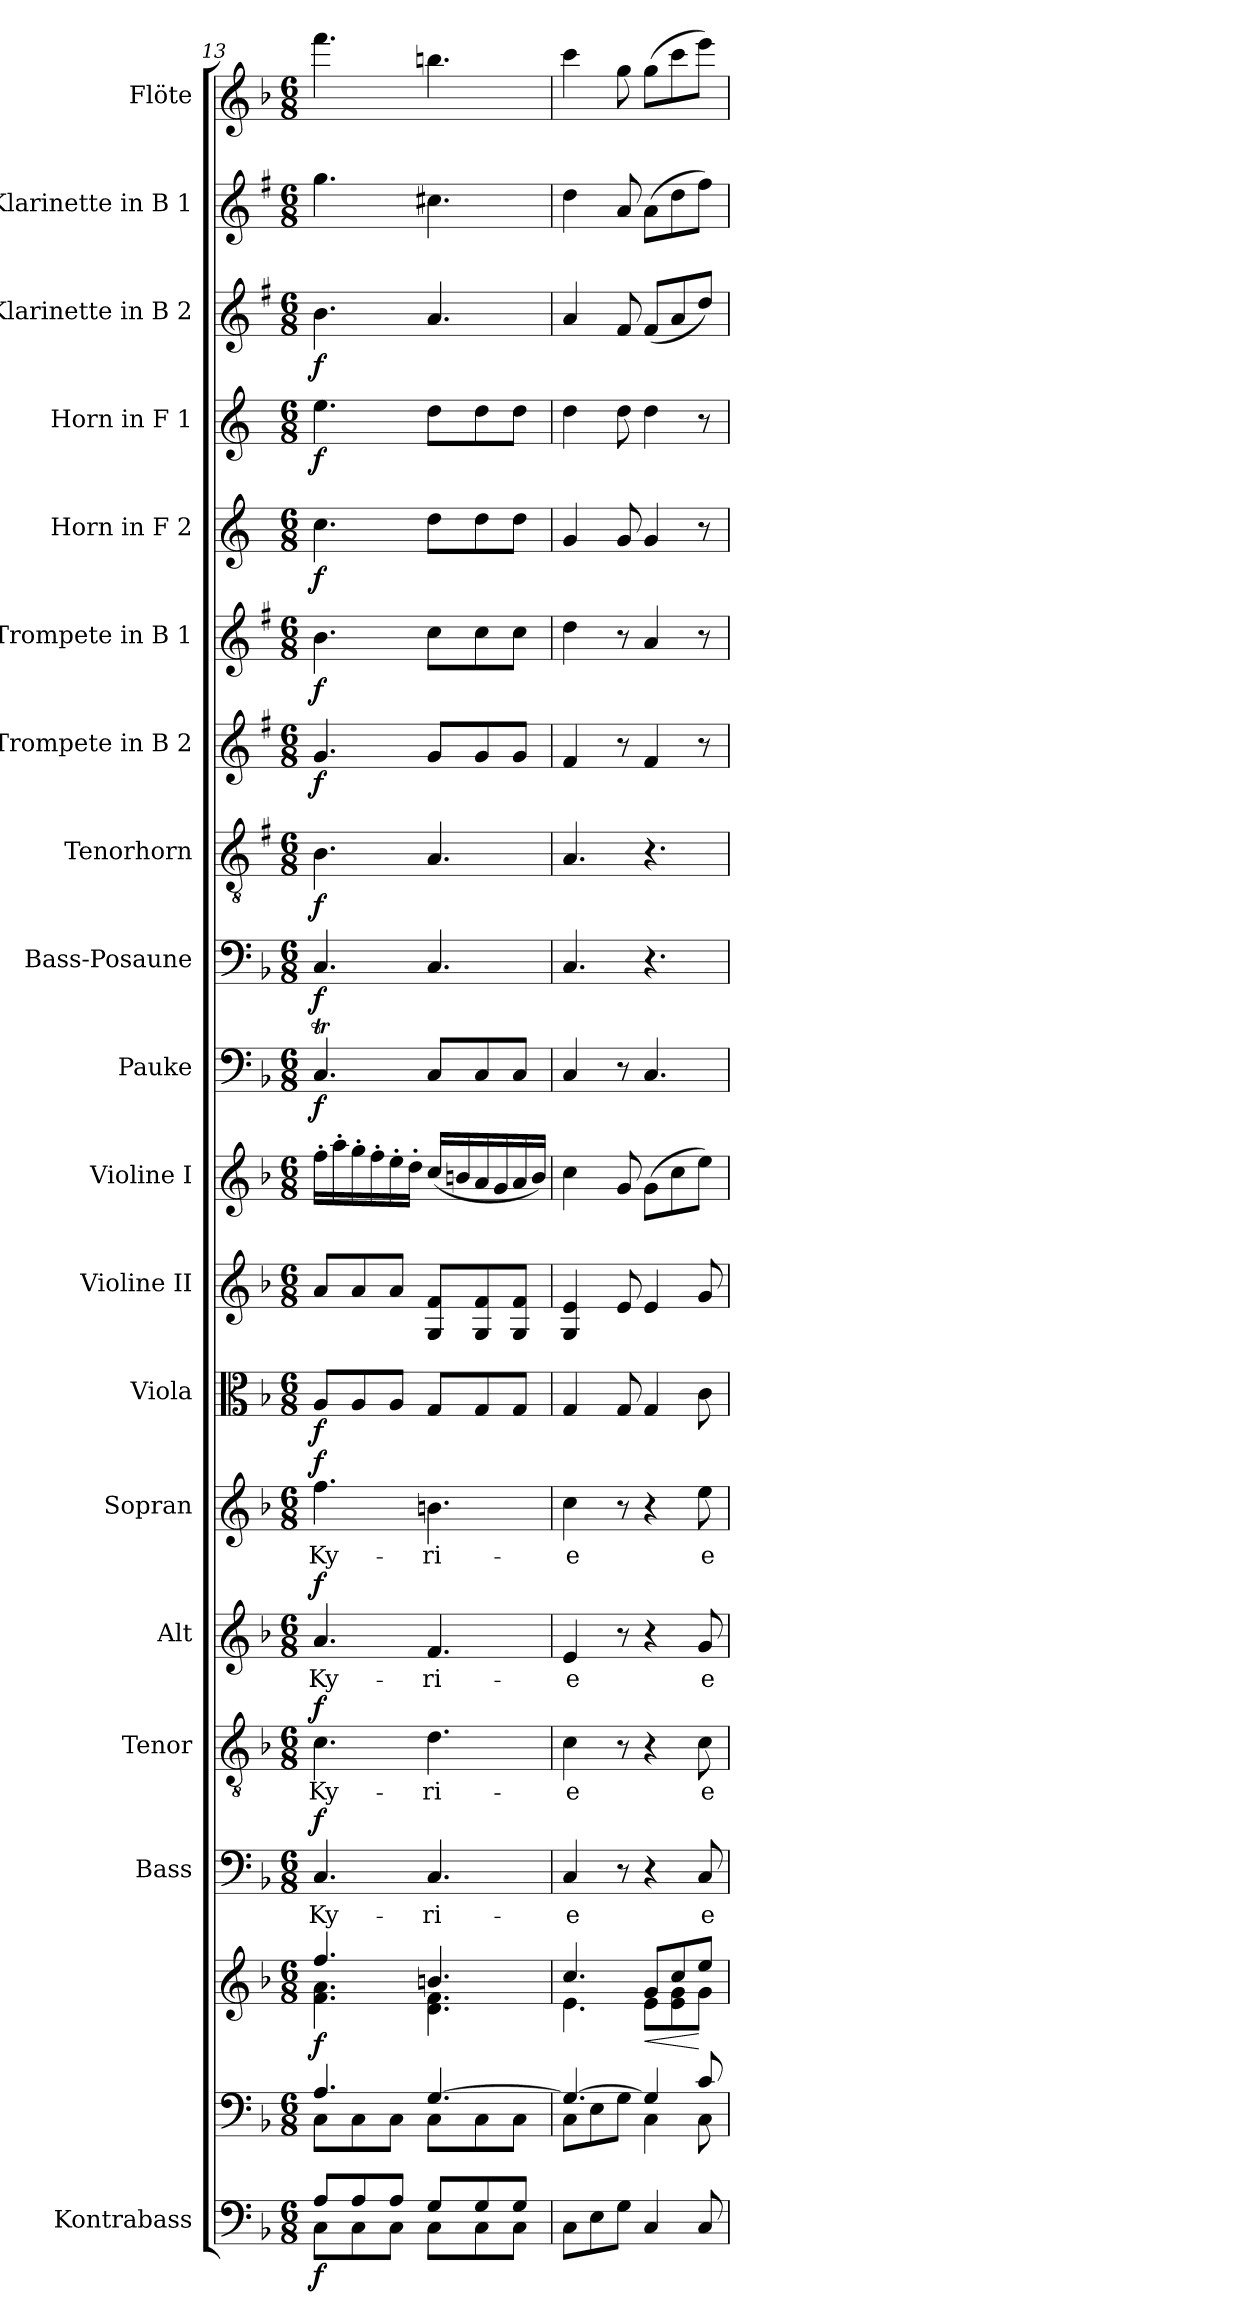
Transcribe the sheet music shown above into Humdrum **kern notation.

**kern	**dynam	**kern	**kern	**dynam	**kern	**text	**dynam	**kern	**text	**dynam	**kern	**text	**dynam	**kern	**text	**dynam	**kern	**dynam	**kern	**kern	**kern	**dynam	**kern	**dynam	**kern	**dynam	**kern	**dynam	**kern	**dynam	**kern	**dynam	**kern	**dynam	**kern	**dynam	**kern	**kern
*part19	*part19	*part18	*part18	*part18	*part17	*part17	*part17	*part16	*part16	*part16	*part15	*part15	*part15	*part14	*part14	*part14	*part13	*part13	*part12	*part11	*part10	*part10	*part9	*part9	*part8	*part8	*part7	*part7	*part6	*part6	*part5	*part5	*part4	*part4	*part3	*part3	*part2	*part1
*staff20	*staff20	*staff19	*staff18	*staff18/19	*staff17	*staff17	*staff17	*staff16	*staff16	*staff16	*staff15	*staff15	*staff15	*staff14	*staff14	*staff14	*staff13	*staff13	*staff12	*staff11	*staff10	*staff10	*staff9	*staff9	*staff8	*staff8	*staff7	*staff7	*staff6	*staff6	*staff5	*staff5	*staff4	*staff4	*staff3	*staff3	*staff2	*staff1
*I"Kontrabass	*	*	*	*	*I"Bass	*	*	*I"Tenor	*	*	*I"Alt	*	*	*I"Sopran	*	*	*I"Viola	*	*I"Violine II	*I"Violine I	*I"Pauke	*	*I"Bass-Posaune	*	*I"Tenorhorn	*	*I"Trompete in B 2	*	*I"Trompete in B 1	*	*I"Horn in F 2	*	*I"Horn in F 1	*	*I"Klarinette in B 2	*	*I"Klarinette in B 1	*I"Flöte
*I'Kb.	*	*	*	*	*I'B	*	*	*I'T	*	*	*I'A	*	*	*I'S	*	*	*I'Vla.	*	*I'Vl. II	*I'Vl. I	*I'Pk.	*	*I'B. Pos.	*	*I'T	*	*	*	*	*	*I'Hrn. 2	*	*I'Hrn. 1	*	*	*	*	*I'Fl.
*clefF4	*	*clefF4	*clefG2	*	*clefF4	*	*	*clefGv2	*	*	*clefG2	*	*	*clefG2	*	*	*clefC3	*	*clefG2	*clefG2	*clefF4	*	*clefF4	*	*clefGv2	*	*clefG2	*	*clefG2	*	*clefG2	*	*clefG2	*	*clefG2	*	*clefG2	*clefG2
*ITrd7c12	*	*	*	*	*	*	*	*	*	*	*	*	*	*	*	*	*	*	*	*	*	*	*	*	*ITrd1c2	*	*ITrd1c2	*	*ITrd1c2	*	*ITrd4c7	*	*ITrd4c7	*	*ITrd1c2	*	*ITrd1c2	*
*k[b-]	*	*k[b-]	*k[b-]	*	*k[b-]	*	*	*k[b-]	*	*	*k[b-]	*	*	*k[b-]	*	*	*k[b-]	*	*k[b-]	*k[b-]	*k[b-]	*	*k[b-]	*	*k[b-]	*	*k[b-]	*	*k[b-]	*	*k[b-]	*	*k[b-]	*	*k[b-]	*	*k[b-]	*k[b-]
*F:	*	*F:	*F:	*	*F:	*	*	*F:	*	*	*F:	*	*	*F:	*	*	*F:	*	*F:	*F:	*F:	*	*F:	*	*F:	*	*F:	*	*F:	*	*F:	*	*F:	*	*F:	*	*F:	*F:
*M6/8	*	*M6/8	*M6/8	*	*M6/8	*	*	*M6/8	*	*	*M6/8	*	*	*M6/8	*	*	*M6/8	*	*M6/8	*M6/8	*M6/8	*	*M6/8	*	*M6/8	*	*M6/8	*	*M6/8	*	*M6/8	*	*M6/8	*	*M6/8	*	*M6/8	*M6/8
=13	=13	=13	=13	=13	=13	=13	=13	=13	=13	=13	=13	=13	=13	=13	=13	=13	=13	=13	=13	=13	=13	=13	=13	=13	=13	=13	=13	=13	=13	=13	=13	=13	=13	=13	=13	=13	=13	=13
*^	*	*^	*^	*	*	*	*	*	*	*	*	*	*	*	*	*	*	*	*	*	*	*	*	*	*	*	*	*	*	*	*	*	*	*	*	*	*	*
!	!	!LO:DY:b	!	!	!	!	!LO:DY:b	!	!LO:LY:b	!LO:DY:a	!	!LO:LY:b	!LO:DY:a	!	!LO:LY:b	!LO:DY:a	!	!LO:LY:b	!LO:DY:a	!	!LO:DY:b	!	!	!	!LO:DY:b	!	!LO:DY:b	!	!LO:DY:b	!	!LO:DY:b	!	!LO:DY:b	!	!LO:DY:b	!	!LO:DY:b	!	!LO:DY:b	!	!
8AA/L	8CC\L	f	4.A/	8C\L	4.ff/	4.f\ 4.a\	f	4.C/	Ky-	f	4.c\	Ky-	f	4.a/	Ky-	f	4.ff\	Ky-	f	8A/L	f	8a/L	16ff'>\LL	4.CT/	f	4.C/	f	4.A\	f	4.f/	f	4.a\	f	4.f\	f	4.a\	f	4.a\	f	4.ff\	4.fff\
.	.	.	.	.	.	.	.	.	.	.	.	.	.	.	.	.	.	.	.	.	.	.	16aa'>\	.	.	.	.	.	.	.	.	.	.	.	.	.	.	.	.	.	.
8AA/	8CC\	.	.	8C\	.	.	.	.	.	.	.	.	.	.	.	.	.	.	.	8A/	.	8a/	16gg'>\	.	.	.	.	.	.	.	.	.	.	.	.	.	.	.	.	.	.
.	.	.	.	.	.	.	.	.	.	.	.	.	.	.	.	.	.	.	.	.	.	.	16ff'>\	.	.	.	.	.	.	.	.	.	.	.	.	.	.	.	.	.	.
8AA/J	8CC\J	.	.	8C\J	.	.	.	.	.	.	.	.	.	.	.	.	.	.	.	8A/J	.	8a/J	16ee'>\	.	.	.	.	.	.	.	.	.	.	.	.	.	.	.	.	.	.
.	.	.	.	.	.	.	.	.	.	.	.	.	.	.	.	.	.	.	.	.	.	.	16dd'>\JJ	.	.	.	.	.	.	.	.	.	.	.	.	.	.	.	.	.	.
!	!	!	!	!	!	!	!	!	!LO:LY:b	!	!	!LO:LY:b	!	!	!LO:LY:b	!	!	!LO:LY:b	!	!	!	!	!	!	!	!	!	!	!	!	!	!	!	!	!	!	!	!	!	!	!
8GG/L	8CC\L	.	[>4.G/	8C\L	4.bn/	4.d\ 4.f\	.	4.C/	-ri-	.	4.d\	-ri-	.	4.f/	-ri-	.	4.bn\	-ri-	.	8G/L	.	8G/ 8f/L	(<16cc/LL	8C/L	.	4.C/	.	4.G/	.	8f/L	.	8b-\L	.	8g\L	.	8g\L	.	4.g/	.	4.bn\	4.bbn\
.	.	.	.	.	.	.	.	.	.	.	.	.	.	.	.	.	.	.	.	.	.	.	16bn/	.	.	.	.	.	.	.	.	.	.	.	.	.	.	.	.	.	.
8GG/	8CC\	.	.	8C\	.	.	.	.	.	.	.	.	.	.	.	.	.	.	.	8G/	.	8G/ 8f/	16a/	8C/	.	.	.	.	.	8f/	.	8b-\	.	8g\	.	8g\	.	.	.	.	.
.	.	.	.	.	.	.	.	.	.	.	.	.	.	.	.	.	.	.	.	.	.	.	16g/	.	.	.	.	.	.	.	.	.	.	.	.	.	.	.	.	.	.
8GG/J	8CC\J	.	.	8C\J	.	.	.	.	.	.	.	.	.	.	.	.	.	.	.	8G/J	.	8G/ 8f/J	16a/	8C/J	.	.	.	.	.	8f/J	.	8b-\J	.	8g\J	.	8g\J	.	.	.	.	.
.	.	.	.	.	.	.	.	.	.	.	.	.	.	.	.	.	.	.	.	.	.	.	16b/JJ)	.	.	.	.	.	.	.	.	.	.	.	.	.	.	.	.	.	.
*v	*v	*	*	*	*	*	*	*	*	*	*	*	*	*	*	*	*	*	*	*	*	*	*	*	*	*	*	*	*	*	*	*	*	*	*	*	*	*	*	*	*
=14	=14	=14	=14	=14	=14	=14	=14	=14	=14	=14	=14	=14	=14	=14	=14	=14	=14	=14	=14	=14	=14	=14	=14	=14	=14	=14	=14	=14	=14	=14	=14	=14	=14	=14	=14	=14	=14	=14	=14	=14
!	!	!	!	!	!	!	!	!LO:LY:b	!	!	!LO:LY:b	!	!	!LO:LY:b	!	!	!LO:LY:b	!	!	!	!	!	!	!	!	!	!	!	!	!	!	!	!	!	!	!	!	!	!	!
8CC\L	.	4.G/_	8C\L	4.cc/	4.e\	.	4C/	-e	.	4c\	-e	.	4e/	-e	.	4cc\	-e	.	4G/	.	4G/ 4e/	4cc\	4C/	.	4.C/	.	4.G/	.	4e/	.	4cc\	.	4c/	.	4g\	.	4g/	.	4cc\	4ccc\
8EE\	.	.	8E\	.	.	.	.	.	.	.	.	.	.	.	.	.	.	.	.	.	.	.	.	.	.	.	.	.	.	.	.	.	.	.	.	.	.	.	.	.
8GG\J	.	.	8G\J	.	.	.	8r	.	.	8r	.	.	8r	.	.	8r	.	.	8G/	.	8e/	8g/	8r	.	.	.	.	.	8r	.	8r	.	8c/	.	8g\	.	8e/	.	8g/	8gg\
!	!	!	!	!	!	!LO:HP:b	!	!	!	!	!	!	!	!	!	!	!	!	!	!	!	!	!	!	!	!	!	!	!	!	!	!	!	!	!	!	!	!	!	!
4CC/	.	4G/]	4C\	8g/L	8e\L	<	4r	.	.	4r	.	.	4r	.	.	4r	.	.	4G/	.	4e/	(>8g\L	4.C/	.	4.r	.	4.r	.	4e/	.	4g/	.	4c/	.	4g\	.	(<8e/L	.	(>8g\L	(>8gg\L
.	.	.	.	8cc/	8e\ 8g\	.	.	.	.	.	.	.	.	.	.	.	.	.	.	.	.	8cc\	.	.	.	.	.	.	.	.	.	.	.	.	.	.	8g/	.	8cc\	8ccc\
!	!	!	!	!	!	!	!	!LO:LY:b	!	!	!LO:LY:b	!	!	!LO:LY:b	!	!	!LO:LY:b	!	!	!	!	!	!	!	!	!	!	!	!	!	!	!	!	!	!	!	!	!	!	!
8CC/	.	8c/	8C\	8ee/J	8g\J	[	8C/	e-	.	8c\	e-	.	8g/	e-	.	8ee\	e-	.	8c\	.	8g/	8ee\J)	.	.	.	.	.	.	8r	.	8r	.	8r	.	8r	.	8cc/J)	.	8ee\J)	8eee\J)
*	*	*v	*v	*	*	*	*	*	*	*	*	*	*	*	*	*	*	*	*	*	*	*	*	*	*	*	*	*	*	*	*	*	*	*	*	*	*	*	*	*
*	*	*	*v	*v	*	*	*	*	*	*	*	*	*	*	*	*	*	*	*	*	*	*	*	*	*	*	*	*	*	*	*	*	*	*	*	*	*	*	*
=	=	=	=	=	=	=	=	=	=	=	=	=	=	=	=	=	=	=	=	=	=	=	=	=	=	=	=	=	=	=	=	=	=	=	=	=	=	=
*-	*-	*-	*-	*-	*-	*-	*-	*-	*-	*-	*-	*-	*-	*-	*-	*-	*-	*-	*-	*-	*-	*-	*-	*-	*-	*-	*-	*-	*-	*-	*-	*-	*-	*-	*-	*-	*-	*-
